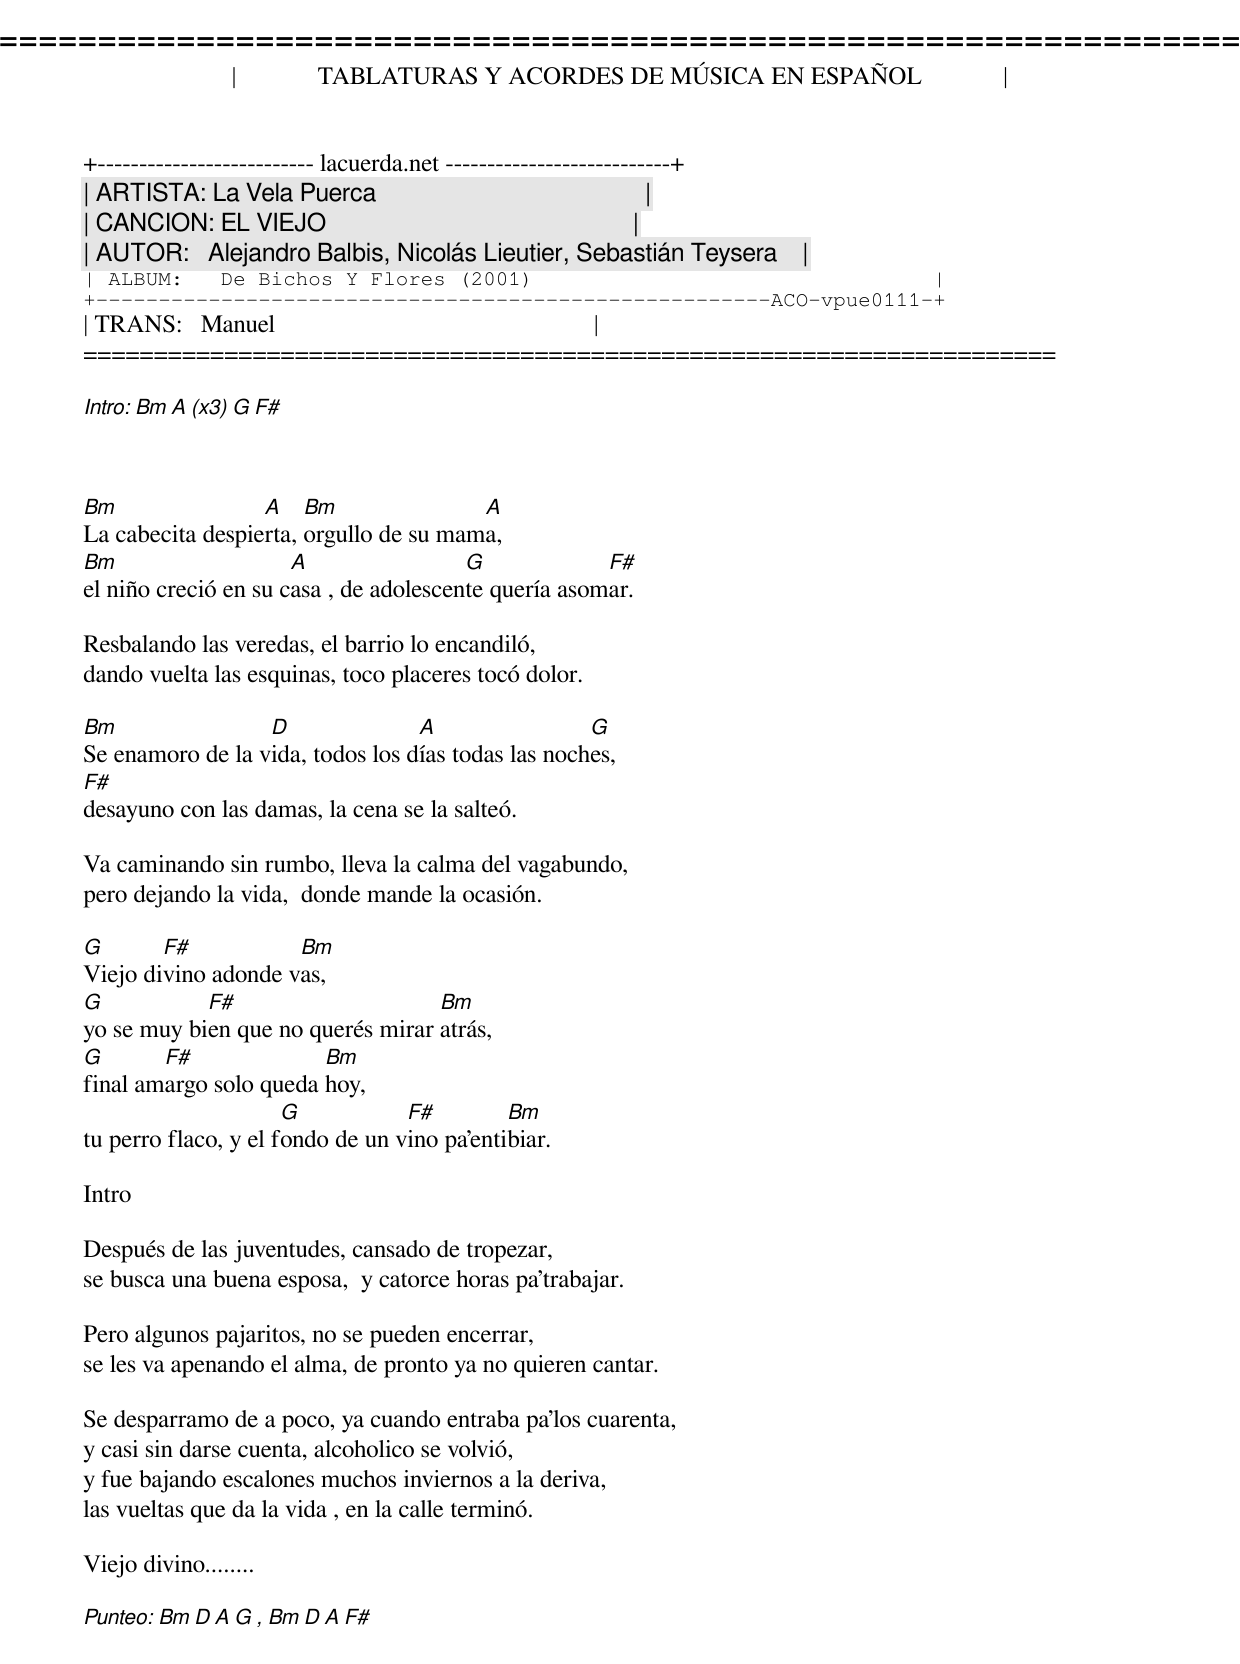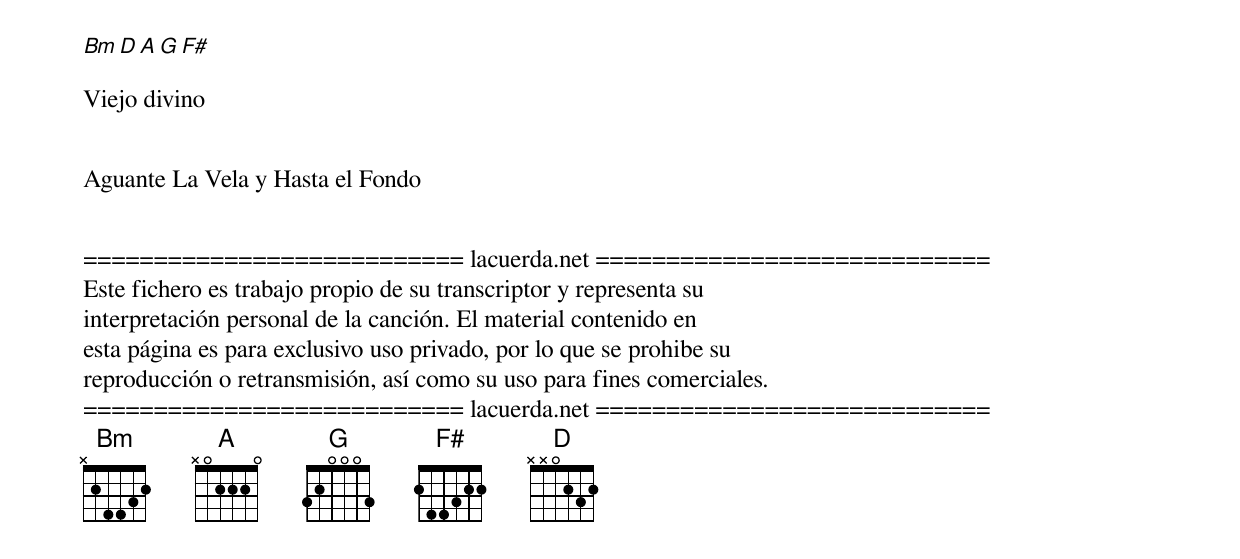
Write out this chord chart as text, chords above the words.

=====================================================================
|             TABLATURAS Y ACORDES DE MÚSICA EN ESPAÑOL             |
+-------------------------- lacuerda.net ---------------------------+
| ARTISTA: La Vela Puerca                                           |
| CANCION: EL VIEJO                                                 |
| AUTOR:   Alejandro Balbis, Nicolás Lieutier, Sebastián Teysera    |
| ALBUM:   De Bichos Y Flores (2001)                                |
+------------------------------------------------------ACO-vpue0111-+
| TRANS:   Manuel                                                   |
=====================================================================

Intro:  Bm   A (x3)  G  F#



Bm                A    Bm               A
La cabecita despierta, orgullo de su mama,
Bm                    A                 G             F#
el niño creció en su casa , de adolescente quería asomar.

Resbalando las veredas, el barrio lo encandiló,
dando vuelta las esquinas, toco placeres tocó dolor.

Bm                D               A                 G
Se enamoro de la vida, todos los días todas las noches,
F#
desayuno con las damas, la cena se la salteó.

Va caminando sin rumbo, lleva la calma del vagabundo,
pero dejando la vida,  donde mande la ocasión.

G       F#           Bm
Viejo divino adonde vas,
G           F#                     Bm
yo se muy bien que no querés mirar atrás,
G       F#              Bm
final amargo solo queda hoy,
                      G           F#         Bm
tu perro flaco, y el fondo de un vino pa'entibiar.

Intro

Después de las juventudes, cansado de tropezar,
se busca una buena esposa,  y catorce horas pa'trabajar.

Pero algunos pajaritos, no se pueden encerrar,
se les va apenando el alma, de pronto ya no quieren cantar.

Se desparramo de a poco, ya cuando entraba pa'los cuarenta,
y casi sin darse cuenta, alcoholico se volvió,
y fue bajando escalones muchos inviernos a la deriva,
las vueltas que da la vida , en la calle terminó.

Viejo divino........

Punteo:  Bm  D  A  G ,     Bm  D  A  F#
         Bm  D  A G       F#

Viejo divino


Aguante La Vela y Hasta el Fondo


=========================== lacuerda.net ============================
Este fichero es trabajo propio de su transcriptor y representa su
interpretación personal de la canción. El material contenido en
esta página es para exclusivo uso privado, por lo que se prohibe su
reproducción o retransmisión, así como su uso para fines comerciales.
=========================== lacuerda.net ============================
